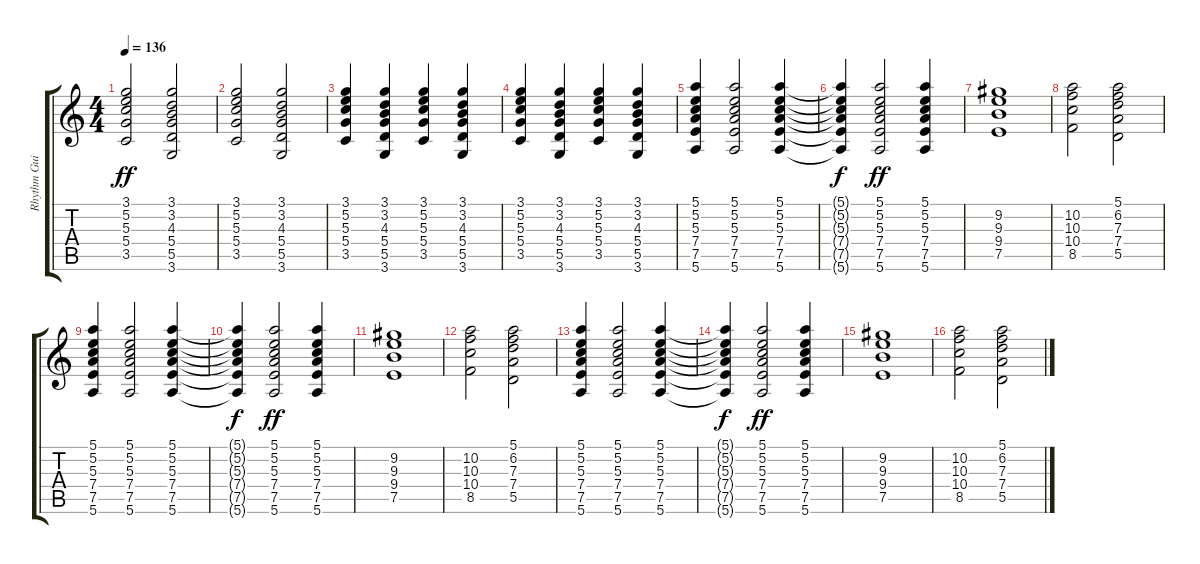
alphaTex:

\track ("Rhythm Guitar" "Rhythm Gui") {instrument overdrivenguitar}
\staff {score tabs}
\tuning (E4 B3 G3 D3 A2 E2) {hide}
\ts (4 4)
\tempo 136
\clef g2
\ks c
(3.1 5.2 5.3 5.4 3.5).2{dy ff} (3.1 3.2 4.3 5.4 5.5 3.6).2 |
(3.1 5.2 5.3 5.4 3.5).2 (3.1 3.2 4.3 5.4 5.5 3.6).2 |
(3.1 5.2 5.3 5.4 3.5).4 (3.1 3.2 4.3 5.4 5.5 3.6).4 (3.1 5.2 5.3 5.4 3.5).4 (3.1 3.2 4.3 5.4 5.5 3.6).4 |
(3.1 5.2 5.3 5.4 3.5).4 (3.1 3.2 4.3 5.4 5.5 3.6).4 (3.1 5.2 5.3 5.4 3.5).4 (3.1 3.2 4.3 5.4 5.5 3.6).4 |
(5.1 5.2 5.3 7.4 7.5 5.6).4 (5.1 5.2 5.3 7.4 7.5 5.6).2 (5.1 5.2 5.3 7.4 7.5 5.6).4 |
(5.1{t} 5.2{t} 5.3{t} 7.4{t} 7.5{t} 5.6{t}).4{dy f} (5.1 5.2 5.3 7.4 7.5 5.6).2{dy ff} (5.1 5.2 5.3 7.4 7.5 5.6).4 |
(9.2 9.3 9.4 7.5).1 |
(10.2 10.3 10.4 8.5).2 (5.1 6.2 7.3 7.4 5.5).2 |
(5.1 5.2 5.3 7.4 7.5 5.6).4 (5.1 5.2 5.3 7.4 7.5 5.6).2 (5.1 5.2 5.3 7.4 7.5 5.6).4 |
(5.1{t} 5.2{t} 5.3{t} 7.4{t} 7.5{t} 5.6{t}).4{dy f} (5.1 5.2 5.3 7.4 7.5 5.6).2{dy ff} (5.1 5.2 5.3 7.4 7.5 5.6).4 |
(9.2 9.3 9.4 7.5).1 |
(10.2 10.3 10.4 8.5).2 (5.1 6.2 7.3 7.4 5.5).2 |
(5.1 5.2 5.3 7.4 7.5 5.6).4 (5.1 5.2 5.3 7.4 7.5 5.6).2 (5.1 5.2 5.3 7.4 7.5 5.6).4 |
(5.1{t} 5.2{t} 5.3{t} 7.4{t} 7.5{t} 5.6{t}).4{dy f} (5.1 5.2 5.3 7.4 7.5 5.6).2{dy ff} (5.1 5.2 5.3 7.4 7.5 5.6).4 |
(9.2 9.3 9.4 7.5).1 |
(10.2 10.3 10.4 8.5).2 (5.1 6.2 7.3 7.4 5.5).2
